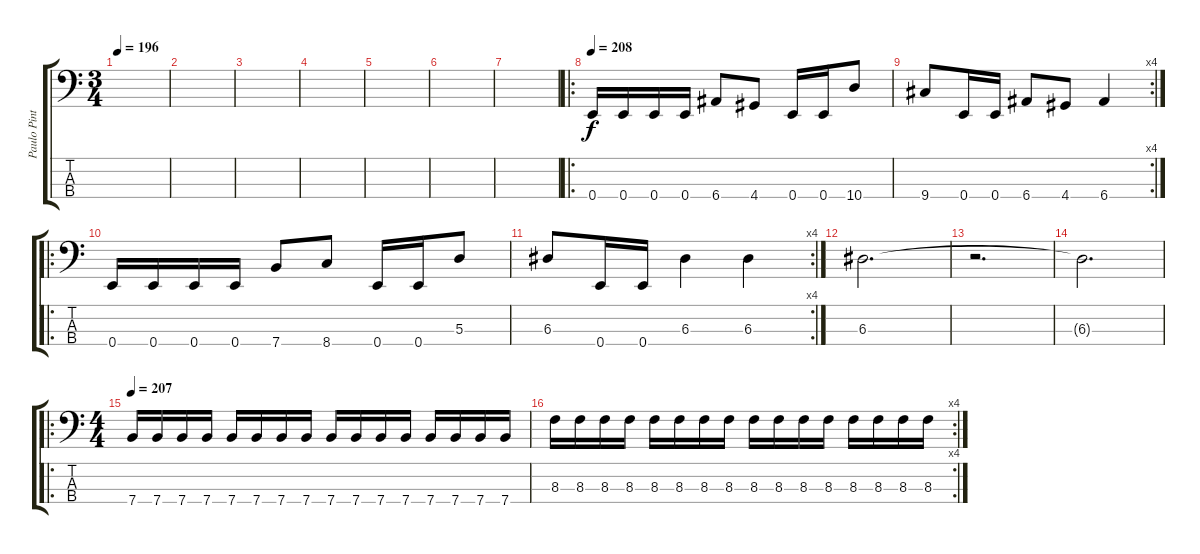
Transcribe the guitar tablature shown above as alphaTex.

\track ("Paulo Pinto" "Paulo Pint") {solo instrument electricbasspick}
\staff {score tabs}
\tuning (G2 D2 A1 E1) {hide}
\ts (3 4)
\tempo 196
\clef f4
\ks c
|
|
|
|
|
|
|
\ro
\tempo 208
0.4.16 0.4.16 0.4.16 0.4.16 6.4.8 4.4.8 0.4.16 0.4.16 10.4.8 |
\rc 4
9.4.8 0.4.16 0.4.16 6.4.8 4.4.8 6.4.4 |
\ro
0.4.16 0.4.16 0.4.16 0.4.16 7.4.8 8.4.8 0.4.16 0.4.16 5.3.8 |
\rc 4
6.3.8 0.4.16 0.4.16 6.3.4 6.3.4 |
6.3.2{d} |
r.2{d} |
6.3{t}.2{d} |
\ro
\ts (4 4)
\tempo 207
7.4.16 7.4.16 7.4.16 7.4.16 7.4.16 7.4.16 7.4.16 7.4.16 7.4.16 7.4.16 7.4.16 7.4.16 7.4.16 7.4.16 7.4.16 7.4.16 |
\rc 4
8.3.16 8.3.16 8.3.16 8.3.16 8.3.16 8.3.16 8.3.16 8.3.16 8.3.16 8.3.16 8.3.16 8.3.16 8.3.16 8.3.16 8.3.16 8.3.16
